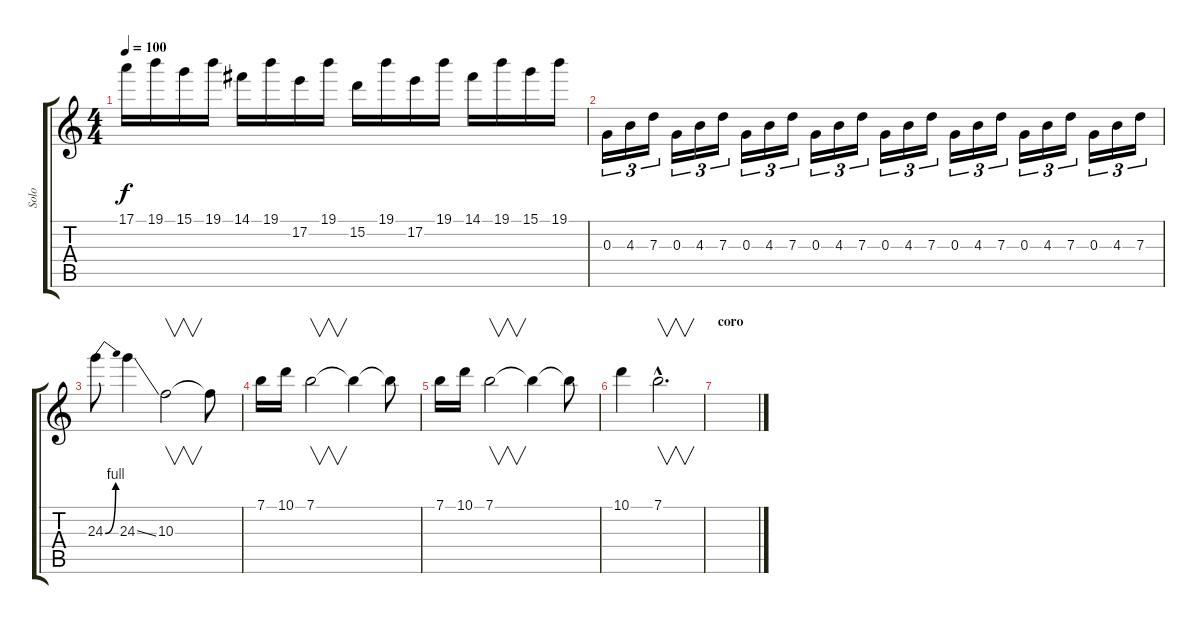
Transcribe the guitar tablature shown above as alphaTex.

\track ("Solo " "Solo ") {instrument distortionguitar}
\staff {score tabs}
\tuning (E4 B3 G3 D3 A2 E2) {hide}
\ts (4 4)
\tempo 100
\clef g2
\ks c
17.1.16{dy f} 19.1.16 15.1.16 19.1.16 14.1.16 19.1.16 17.2.16 19.1.16 15.2.16 19.1.16 17.2.16 19.1.16 14.1.16 19.1.16 15.1.16 19.1.16 |
0.3.16{tu (3 2)} 4.3.16{tu (3 2)} 7.3.16{tu (3 2)} 0.3.16{tu (3 2)} 4.3.16{tu (3 2)} 7.3.16{tu (3 2)} 0.3.16{tu (3 2)} 4.3.16{tu (3 2)} 7.3.16{tu (3 2)} 0.3.16{tu (3 2)} 4.3.16{tu (3 2)} 7.3.16{tu (3 2)} 0.3.16{tu (3 2)} 4.3.16{tu (3 2)} 7.3.16{tu (3 2)} 0.3.16{tu (3 2)} 4.3.16{tu (3 2)} 7.3.16{tu (3 2)} 0.3.16{tu (3 2)} 4.3.16{tu (3 2)} 7.3.16{tu (3 2)} 0.3.16{tu (3 2)} 4.3.16{tu (3 2)} 7.3.16{tu (3 2)} |
24.3{be (bend 0 0 60 4)}.8 24.3{ss}.4 10.3.2{v} 10.3{t}.8 |
7.1.16 10.1.16 7.1.2{v} 7.1{t}.4 7.1{t}.8 |
7.1.16 10.1.16 7.1.2{v} 7.1{t}.4 7.1{t}.8 |
10.1.4 7.1{hac}.2{v d} |
\section ("" "coro")
